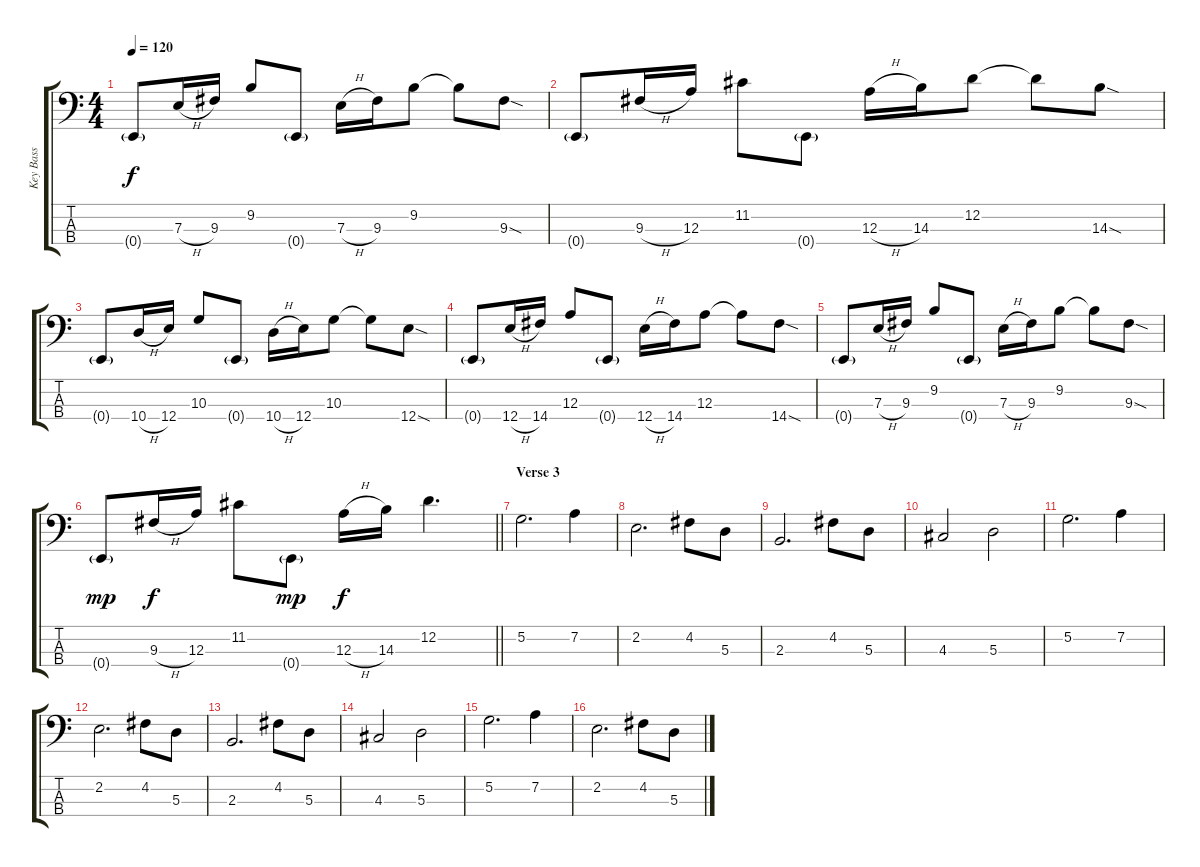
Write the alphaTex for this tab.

\track ("Key Bass" "Key Bass") {instrument fretlessbass}
\staff {score tabs}
\tuning (G2 D2 A1 E1) {hide}
\ts (4 4)
\tempo 120
\clef f4
\ks c
0.4{g}.8{dy f} 7.3{h}.16 9.3.16 9.2.8 0.4{g}.8 7.3{h}.16 9.3.16 9.2.8 9.2{t}.8 9.3{sod}.8 |
0.4{g}.8 9.3{h}.16 12.3.16 11.2.8 0.4{g}.8 12.3{h}.16 14.3.16 12.2.8 12.2{t}.8 14.3{sod}.8 |
0.4{g}.8 10.4{h}.16 12.4.16 10.3.8 0.4{g}.8 10.4{h}.16 12.4.16 10.3.8 10.3{t}.8 12.4{sod}.8 |
0.4{g}.8 12.4{h}.16 14.4.16 12.3.8 0.4{g}.8 12.4{h}.16 14.4.16 12.3.8 12.3{t}.8 14.4{sod}.8 |
0.4{g}.8 7.3{h}.16 9.3.16 9.2.8 0.4{g}.8 7.3{h}.16 9.3.16 9.2.8 9.2{t}.8 9.3{sod}.8 |
\barLineRight lightlight
0.4{g}.8{dy mp} 9.3{h}.16{dy f} 12.3.16 11.2.8 0.4{g}.8{dy mp} 12.3{h}.16{dy f} 14.3.16 12.2.4{d} |
\section ("" "Verse 3")
5.2.2{d} 7.2.4 |
2.2.2{d} 4.2.8 5.3.8 |
2.3.2{d} 4.2.8 5.3.8 |
4.3.2 5.3.2 |
5.2.2{d} 7.2.4 |
2.2.2{d} 4.2.8 5.3.8 |
2.3.2{d} 4.2.8 5.3.8 |
4.3.2 5.3.2 |
5.2.2{d} 7.2.4 |
2.2.2{d} 4.2.8 5.3.8
